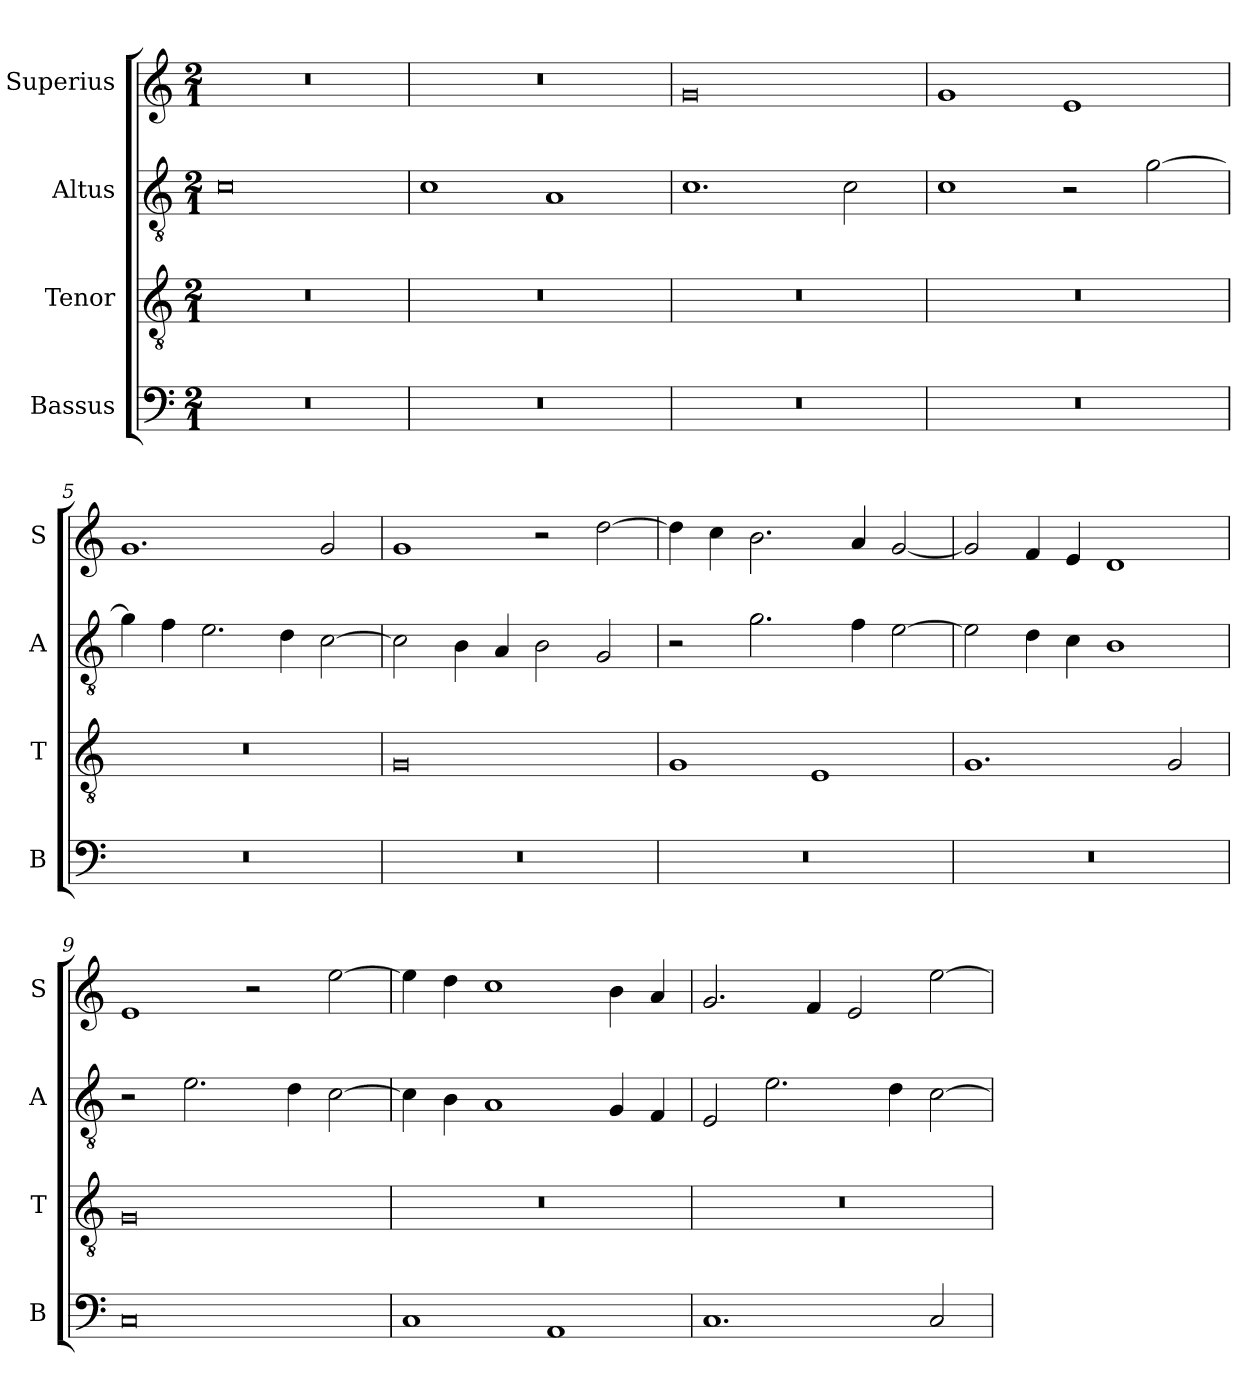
**kern	**kern	**kern	**kern
*part4	*part3	*part2	*part1
*staff4	*staff3	*staff2	*staff1
*I"Bassus	*I"Tenor	*I"Altus	*I"Superius
*I'B	*I'T	*I'A	*I'S
*clefF4	*clefGv2	*clefGv2	*clefG2
*k[]	*k[]	*k[]	*k[]
*M2/1	*M2/1	*M2/1	*M2/1
=1	=1	=1	=1
0r	0r	0c	0r
=2	=2	=2	=2
0r	0r	1c	0r
.	.	1A	.
=3	=3	=3	=3
0r	0r	1.c	0g
.	.	2c\	.
=4	=4	=4	=4
0r	0r	1c	1g
.	.	2r	1e
.	.	[2g\	.
=5	=5	=5	=5
0r	0r	4g\]	1.g
.	.	4f\	.
.	.	2.e\	.
.	.	4d\	.
.	.	[2c\	2g/
=6	=6	=6	=6
0r	0G	2c\]	1g
.	.	4B\	.
.	.	4A/	.
.	.	2B\	2r
.	.	2G/	[2dd\
=7	=7	=7	=7
0r	1G	2r	4dd\]
.	.	.	4cc\
.	.	2.g\	2.b\
.	1E	.	.
.	.	4f\	4a/
.	.	[2e\	[2g/
=8	=8	=8	=8
0r	1.G	2e\]	2g/]
.	.	4d\	4f/
.	.	4c\	4e/
.	.	1B	1d
.	2G/	.	.
=9	=9	=9	=9
0C	0G	2r	1e
.	.	2.e\	.
.	.	.	2r
.	.	4d\	.
.	.	[2c\	[2ee\
=10	=10	=10	=10
1C	0r	4c\]	4ee\]
.	.	4B\	4dd\
.	.	1A	1cc
1AA	.	.	.
.	.	4G/	4b\
.	.	4F/	4a/
=11	=11	=11	=11
1.C	0r	2E/	2.g/
.	.	2.e\	.
.	.	.	4f/
.	.	.	2e/
.	.	4d\	.
2C/	.	[2c\	[2ee\
=	=	=	=
*-	*-	*-	*-
